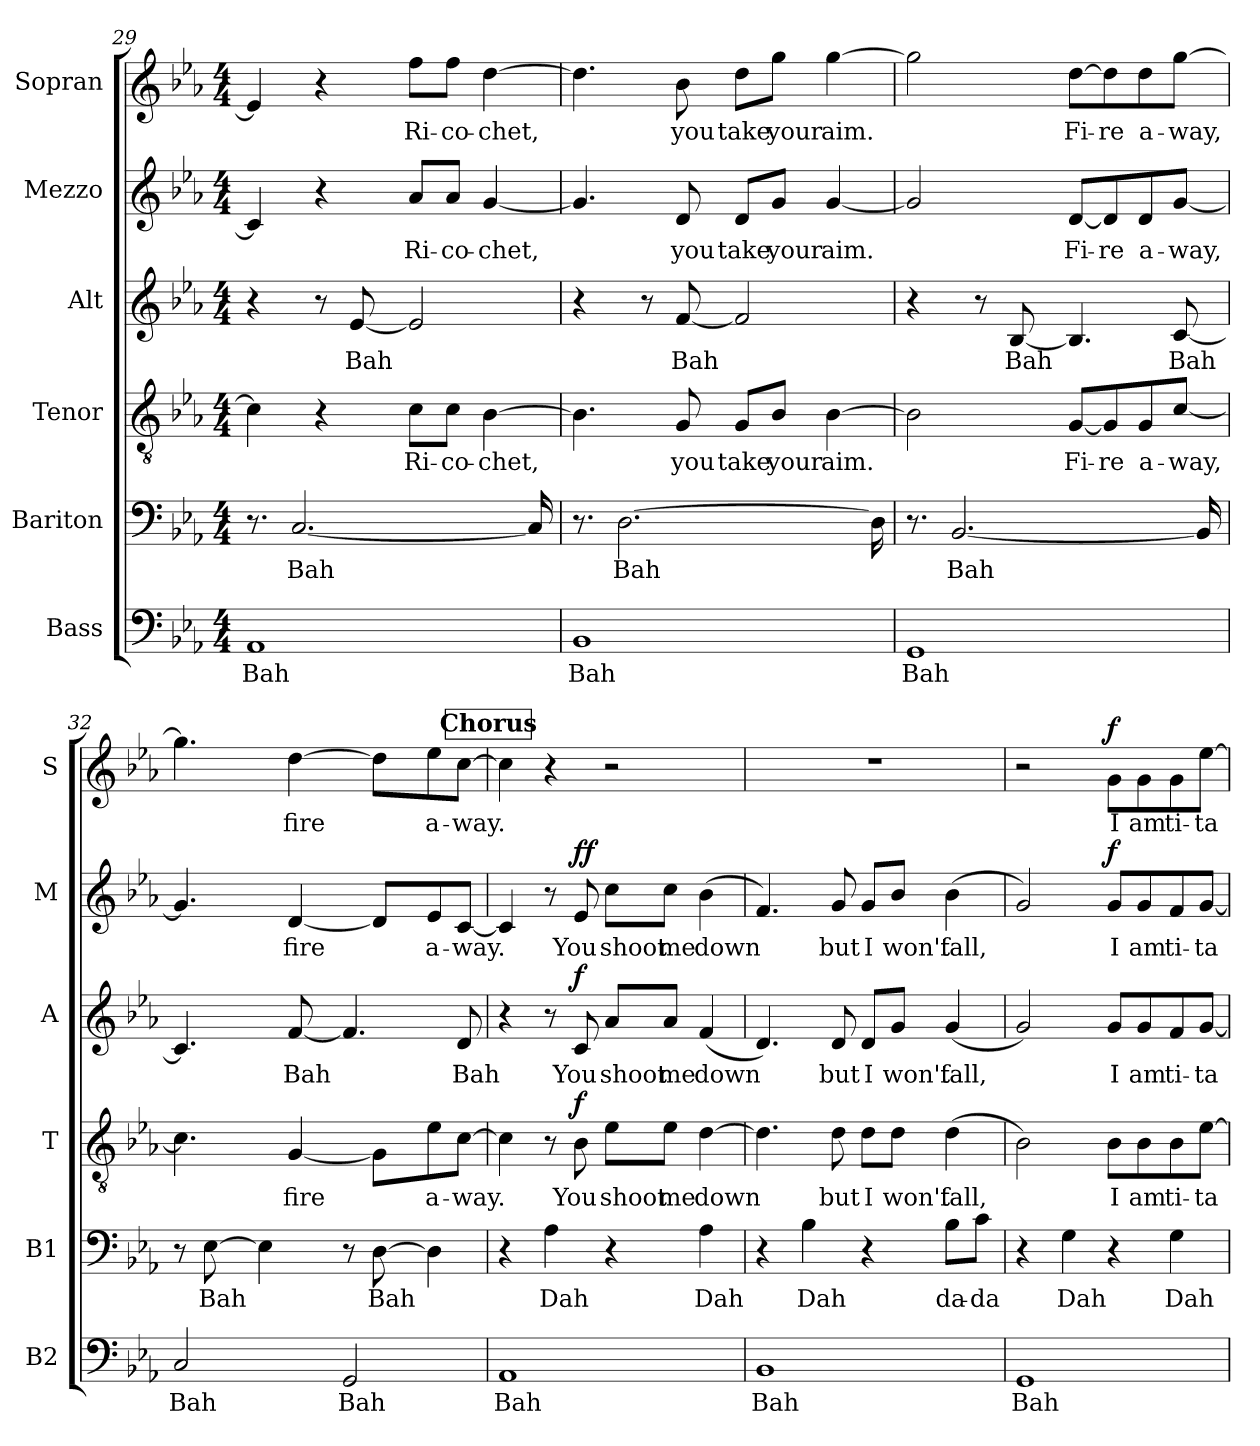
**kern	**text	**kern	**text	**kern	**text	**dynam	**kern	**text	**dynam	**kern	**text	**dynam	**kern	**text	**dynam
*part6	*part6	*part5	*part5	*part4	*part4	*part4	*part3	*part3	*part3	*part2	*part2	*part2	*part1	*part1	*part1
*staff6	*staff6	*staff5	*staff5	*staff4	*staff4	*staff4	*staff3	*staff3	*staff3	*staff2	*staff2	*staff2	*staff1	*staff1	*staff1
*I"Bass	*	*I"Bariton	*	*I"Tenor	*	*	*I"Alt	*	*	*I"Mezzo	*	*	*I"Sopran	*	*
*I'B2	*	*I'B1	*	*I'T	*	*	*I'A	*	*	*I'M	*	*	*I'S	*	*
*clefF4	*	*clefF4	*	*clefGv2	*	*	*clefG2	*	*	*clefG2	*	*	*clefG2	*	*
*k[b-e-a-]	*	*k[b-e-a-]	*	*k[b-e-a-]	*	*	*k[b-e-a-]	*	*	*k[b-e-a-]	*	*	*k[b-e-a-]	*	*
*M4/4	*	*M4/4	*	*M4/4	*	*	*M4/4	*	*	*M4/4	*	*	*M4/4	*	*
=29	=29	=29	=29	=29	=29	=29	=29	=29	=29	=29	=29	=29	=29	=29	=29
!	!LO:LY:b	!	!	!	!	!	!	!	!	!	!	!	!	!	!
1AA-	Bah	8.r	.	4c\]	.	.	4r	.	.	4c/]	.	.	4e-/]	.	.
!	!	!	!LO:LY:b	!	!	!	!	!	!	!	!	!	!	!	!
.	.	[2.C/	Bah	.	.	.	.	.	.	.	.	.	.	.	.
.	.	.	.	4r	.	.	8r	.	.	4r	.	.	4r	.	.
!	!	!	!	!	!	!	!	!LO:LY:b	!	!	!	!	!	!	!
.	.	.	.	.	.	.	[8e-/	Bah	.	.	.	.	.	.	.
!	!	!	!	!	!LO:LY:b	!	!	!	!	!	!LO:LY:b	!	!	!LO:LY:b	!
.	.	.	.	8c\L	Ri-	.	2e-/]	.	.	8a-/L	Ri-	.	8ff\L	Ri-	.
!	!	!	!	!	!LO:LY:b	!	!	!	!	!	!LO:LY:b	!	!	!LO:LY:b	!
.	.	.	.	8c\J	-co-	.	.	.	.	8a-/J	-co-	.	8ff\J	-co-	.
!	!	!	!	!	!LO:LY:b	!	!	!	!	!	!LO:LY:b	!	!	!LO:LY:b	!
.	.	.	.	[4B-\	-chet,	.	.	.	.	[4g/	-chet,	.	[4dd\	-chet,	.
.	.	16C/]	.	.	.	.	.	.	.	.	.	.	.	.	.
!!LO:LB:g=z
=30	=30	=30	=30	=30	=30	=30	=30	=30	=30	=30	=30	=30	=30	=30	=30
!	!LO:LY:b	!	!	!	!	!	!	!	!	!	!	!	!	!	!
1BB-	Bah	8.r	.	4.B-\]	.	.	4r	.	.	4.g/]	.	.	4.dd\]	.	.
!	!	!	!LO:LY:b	!	!	!	!	!	!	!	!	!	!	!	!
.	.	[2.D\	Bah	.	.	.	.	.	.	.	.	.	.	.	.
.	.	.	.	.	.	.	8r	.	.	.	.	.	.	.	.
!	!	!	!	!	!LO:LY:b	!	!	!LO:LY:b	!	!	!LO:LY:b	!	!	!LO:LY:b	!
.	.	.	.	8G/	you	.	[8f/	Bah	.	8d/	you	.	8b-\	you	.
!	!	!	!	!	!LO:LY:b	!	!	!	!	!	!LO:LY:b	!	!	!LO:LY:b	!
.	.	.	.	8G/L	take	.	2f/]	.	.	8d/L	take	.	8dd\L	take	.
!	!	!	!	!	!LO:LY:b	!	!	!	!	!	!LO:LY:b	!	!	!LO:LY:b	!
.	.	.	.	8B-/J	your	.	.	.	.	8g/J	your	.	8gg\J	your	.
!	!	!	!	!	!LO:LY:b	!	!	!	!	!	!LO:LY:b	!	!	!LO:LY:b	!
.	.	.	.	[4B-\	aim.	.	.	.	.	[4g/	aim.	.	[4gg\	aim.	.
.	.	16D\]	.	.	.	.	.	.	.	.	.	.	.	.	.
=31	=31	=31	=31	=31	=31	=31	=31	=31	=31	=31	=31	=31	=31	=31	=31
!	!LO:LY:b	!	!	!	!	!	!	!	!	!	!	!	!	!	!
1GG	Bah	8.r	.	2B-\]	.	.	4r	.	.	2g/]	.	.	2gg\]	.	.
!	!	!	!LO:LY:b	!	!	!	!	!	!	!	!	!	!	!	!
.	.	[2.BB-/	Bah	.	.	.	.	.	.	.	.	.	.	.	.
.	.	.	.	.	.	.	8r	.	.	.	.	.	.	.	.
!	!	!	!	!	!	!	!	!LO:LY:b	!	!	!	!	!	!	!
.	.	.	.	.	.	.	[8B-/	Bah	.	.	.	.	.	.	.
!	!	!	!	!	!LO:LY:b	!	!	!	!	!	!LO:LY:b	!	!	!LO:LY:b	!
.	.	.	.	[8G/L	Fi-	.	4.B-/]	.	.	[8d/L	Fi-	.	[8dd\L	Fi-	.
!	!	!	!	!	!LO:LY:b	!	!	!	!	!	!LO:LY:b	!	!	!LO:LY:b	!
.	.	.	.	8G/]	-re	.	.	.	.	8d/]	-re	.	8dd\]	-re	.
!	!	!	!	!	!LO:LY:b	!	!	!	!	!	!LO:LY:b	!	!	!LO:LY:b	!
.	.	.	.	8G/	a-	.	.	.	.	8d/	a-	.	8dd\	a-	.
!	!	!	!	!	!LO:LY:b	!	!	!LO:LY:b	!	!	!LO:LY:b	!	!	!LO:LY:b	!
.	.	.	.	[8c/J	-way,	.	[8c/	Bah	.	[8g/J	-way,	.	[8gg\J	-way,	.
.	.	16BB-/]	.	.	.	.	.	.	.	.	.	.	.	.	.
=32	=32	=32	=32	=32	=32	=32	=32	=32	=32	=32	=32	=32	=32	=32	=32
!	!LO:LY:b	!	!	!	!	!	!	!	!	!	!	!	!	!	!
2C/	Bah	8r	.	4.c\]	.	.	4.c/]	.	.	4.g/]	.	.	4.gg\]	.	.
!	!	!	!LO:LY:b	!	!	!	!	!	!	!	!	!	!	!	!
.	.	[8E-\	Bah	.	.	.	.	.	.	.	.	.	.	.	.
.	.	4E-\]	.	.	.	.	.	.	.	.	.	.	.	.	.
!	!	!	!	!	!LO:LY:b	!	!	!LO:LY:b	!	!	!LO:LY:b	!	!	!LO:LY:b	!
.	.	.	.	[4G/	fire	.	[8f/	Bah	.	[4d/	fire	.	[4dd\	fire	.
!	!LO:LY:b	!	!	!	!	!	!	!	!	!	!	!	!	!	!
2GG/	Bah	8r	.	.	.	.	4.f/]	.	.	.	.	.	.	.	.
!	!	!	!LO:LY:b	!	!	!	!	!	!	!	!	!	!	!	!
.	.	[8D\	Bah	8G\L]	.	.	.	.	.	8d/L]	.	.	8dd\L]	.	.
!	!	!	!	!	!LO:LY:b	!	!	!	!	!	!LO:LY:b	!	!	!LO:LY:b	!
.	.	4D\]	.	8e-\	a-	.	.	.	.	8e-/	a-	.	8ee-\	a-	.
!	!	!	!	!	!LO:LY:b	!	!	!LO:LY:b	!	!	!LO:LY:b	!	!	!LO:LY:b	!
.	.	.	.	[8c\J	-way.	.	8d/	Bah	.	[8c/J	-way.	.	[8cc\J	-way.	.
!!LO:PB:g=z
!!LO:REH:place=s1:a:B:fs=14:t=Chorus
=33	=33	=33	=33	=33	=33	=33	=33	=33	=33	=33	=33	=33	=33	=33	=33
!	!LO:LY:b	!	!	!	!	!	!	!	!	!	!	!	!	!	!
1AA-	Bah	4r	.	4c\]	.	.	4r	.	.	4c/]	.	.	4cc\]	.	.
!	!	!	!LO:LY:b	!	!	!	!	!	!	!	!	!	!	!	!
.	.	4A-\	Dah	8r	.	.	8r	.	.	8r	.	.	4r	.	.
!	!	!	!	!	!LO:LY:b	!LO:DY:b	!	!LO:LY:b	!LO:DY:b	!	!LO:LY:b	!LO:DY:b	!	!	!
.	.	.	.	8B-\	You	f	8c/	You	f	8e-/	You	ff	.	.	.
!	!	!	!	!	!LO:LY:b	!	!	!LO:LY:b	!	!	!LO:LY:b	!	!	!	!
.	.	4r	.	8e-\L	shoot	.	8a-/L	shoot	.	8cc\L	shoot	.	2r	.	.
!	!	!	!	!	!LO:LY:b	!	!	!LO:LY:b	!	!	!LO:LY:b	!	!	!	!
.	.	.	.	8e-\J	me	.	8a-/J	me	.	8cc\J	me	.	.	.	.
!	!	!	!LO:LY:b	!	!LO:LY:b	!	!	!LO:LY:b	!	!	!LO:LY:b	!	!	!	!
.	.	4A-\	Dah	[4d\	down	.	(4f/	down	.	(4b-\	down	.	.	.	.
=34	=34	=34	=34	=34	=34	=34	=34	=34	=34	=34	=34	=34	=34	=34	=34
!	!LO:LY:b	!	!	!	!	!	!	!	!	!	!	!	!	!	!
1BB-	Bah	4r	.	4.d\]	.	.	4.d/)	.	.	4.f/)	.	.	1r	.	.
!	!	!	!LO:LY:b	!	!	!	!	!	!	!	!	!	!	!	!
.	.	4B-\	Dah	.	.	.	.	.	.	.	.	.	.	.	.
!	!	!	!	!	!LO:LY:b	!	!	!LO:LY:b	!	!	!LO:LY:b	!	!	!	!
.	.	.	.	8d\	but	.	8d/	but	.	8g/	but	.	.	.	.
!	!	!	!	!	!LO:LY:b	!	!	!LO:LY:b	!	!	!LO:LY:b	!	!	!	!
.	.	4r	.	8d\L	I	.	8d/L	I	.	8g/L	I	.	.	.	.
!	!	!	!	!	!LO:LY:b	!	!	!LO:LY:b	!	!	!LO:LY:b	!	!	!	!
.	.	.	.	8d\J	won't	.	8g/J	won't	.	8b-/J	won't	.	.	.	.
!	!	!	!LO:LY:b	!	!LO:LY:b	!	!	!LO:LY:b	!	!	!LO:LY:b	!	!	!	!
.	.	8B-\L	da-	(4d\	fall,	.	(4g/	fall,	.	(4b-\	fall,	.	.	.	.
!	!	!	!LO:LY:b	!	!	!	!	!	!	!	!	!	!	!	!
.	.	8c\J	-da	.	.	.	.	.	.	.	.	.	.	.	.
=35	=35	=35	=35	=35	=35	=35	=35	=35	=35	=35	=35	=35	=35	=35	=35
!	!LO:LY:b	!	!	!	!	!	!	!	!	!	!	!	!	!	!
1GG	Bah	4r	.	2B-\)	.	.	2g/)	.	.	2g/)	.	.	2r	.	.
!	!	!	!LO:LY:b	!	!	!	!	!	!	!	!	!	!	!	!
.	.	4G\	Dah	.	.	.	.	.	.	.	.	.	.	.	.
!	!	!	!	!	!LO:LY:b	!	!	!LO:LY:b	!	!	!LO:LY:b	!LO:DY:b	!	!LO:LY:b	!LO:DY:b
.	.	4r	.	8B-\L	I	.	8g/L	I	.	8g/L	I	f	8g\L	I	f
!	!	!	!	!	!LO:LY:b	!	!	!LO:LY:b	!	!	!LO:LY:b	!	!	!LO:LY:b	!
.	.	.	.	8B-\	am	.	8g/	am	.	8g/	am	.	8g\	am	.
!	!	!	!LO:LY:b	!	!LO:LY:b	!	!	!LO:LY:b	!	!	!LO:LY:b	!	!	!LO:LY:b	!
.	.	4G\	Dah	8B-\	ti-	.	8f/	ti-	.	8f/	ti-	.	8g\	ti-	.
!	!	!	!	!	!LO:LY:b	!	!	!LO:LY:b	!	!	!LO:LY:b	!	!	!LO:LY:b	!
.	.	.	.	[8e-\J	-ta-	.	[8g/J	-ta-	.	[8g/J	-ta-	.	[8ee-\J	-ta-	.
=	=	=	=	=	=	=	=	=	=	=	=	=	=	=	=
*-	*-	*-	*-	*-	*-	*-	*-	*-	*-	*-	*-	*-	*-	*-	*-
